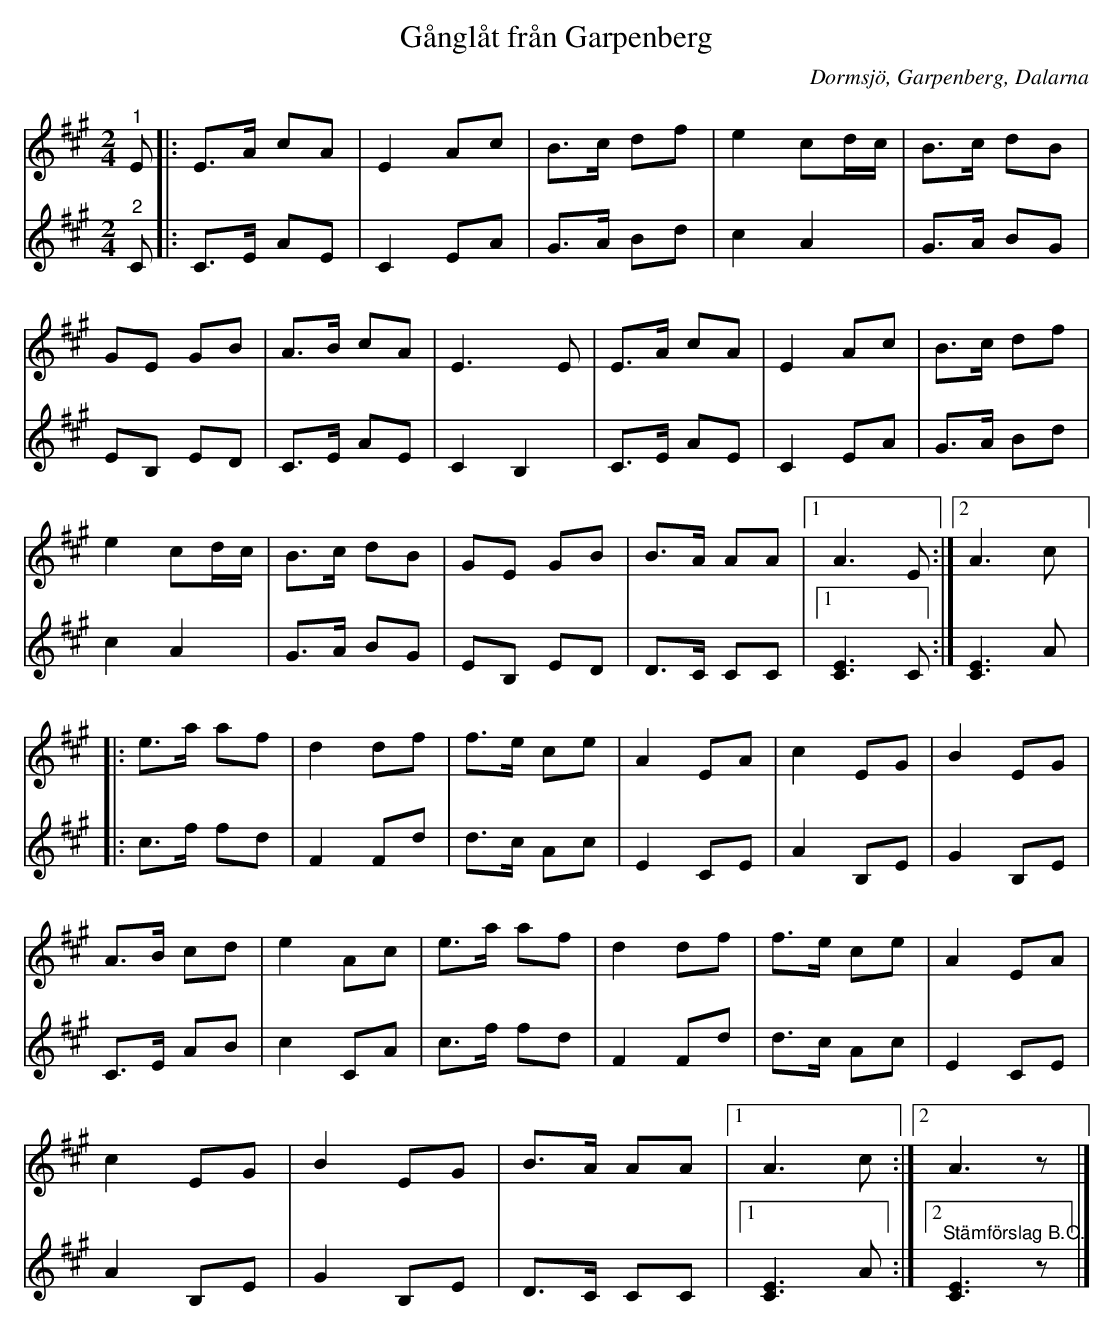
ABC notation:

X:1
T:Gånglåt från Garpenberg
O:Dormsjö, Garpenberg, Dalarna
L:1/8
M:2/4
K:A
V:1
"^1" E |: E>A cA | E2 Ac | B>c df | e2 cd/c/ | B>c dB |
GE GB | A>B cA | E3 E | E>A cA | E2 Ac | B>c df |
e2 cd/c/ | B>c dB | GE GB | B>A AA |1 A3 E :|2 A3 c |:
e>a af | d2 df | f>e ce | A2 EA | c2 EG | B2 EG |
A>B cd | e2 Ac | e>a af | d2 df | f>e ce | A2 EA |
c2 EG | B2 EG | B>A AA |1 A3 c :|2 A3 z |]
V:2
"^2" C |: C>E AE | C2 EA | G>A Bd | c2 A2 | G>A BG |
EB, ED | C>E AE | C2 B,2 | C>E AE | C2 EA | G>A Bd |
c2 A2 | G>A BG | EB, ED | D>C CC |1 [CE]3 C :| [CE]3 A |:
c>f fd | F2 Fd | d>c Ac | E2 CE | A2 B,E | G2 B,E |
C>E AB | c2 CA | c>f fd | F2 Fd | d>c Ac | E2 CE |
A2 B,E | G2 B,E | D>C CC |1 [CE]3 A :|2"^Stämförslag B.O." [CE]3 z |]
